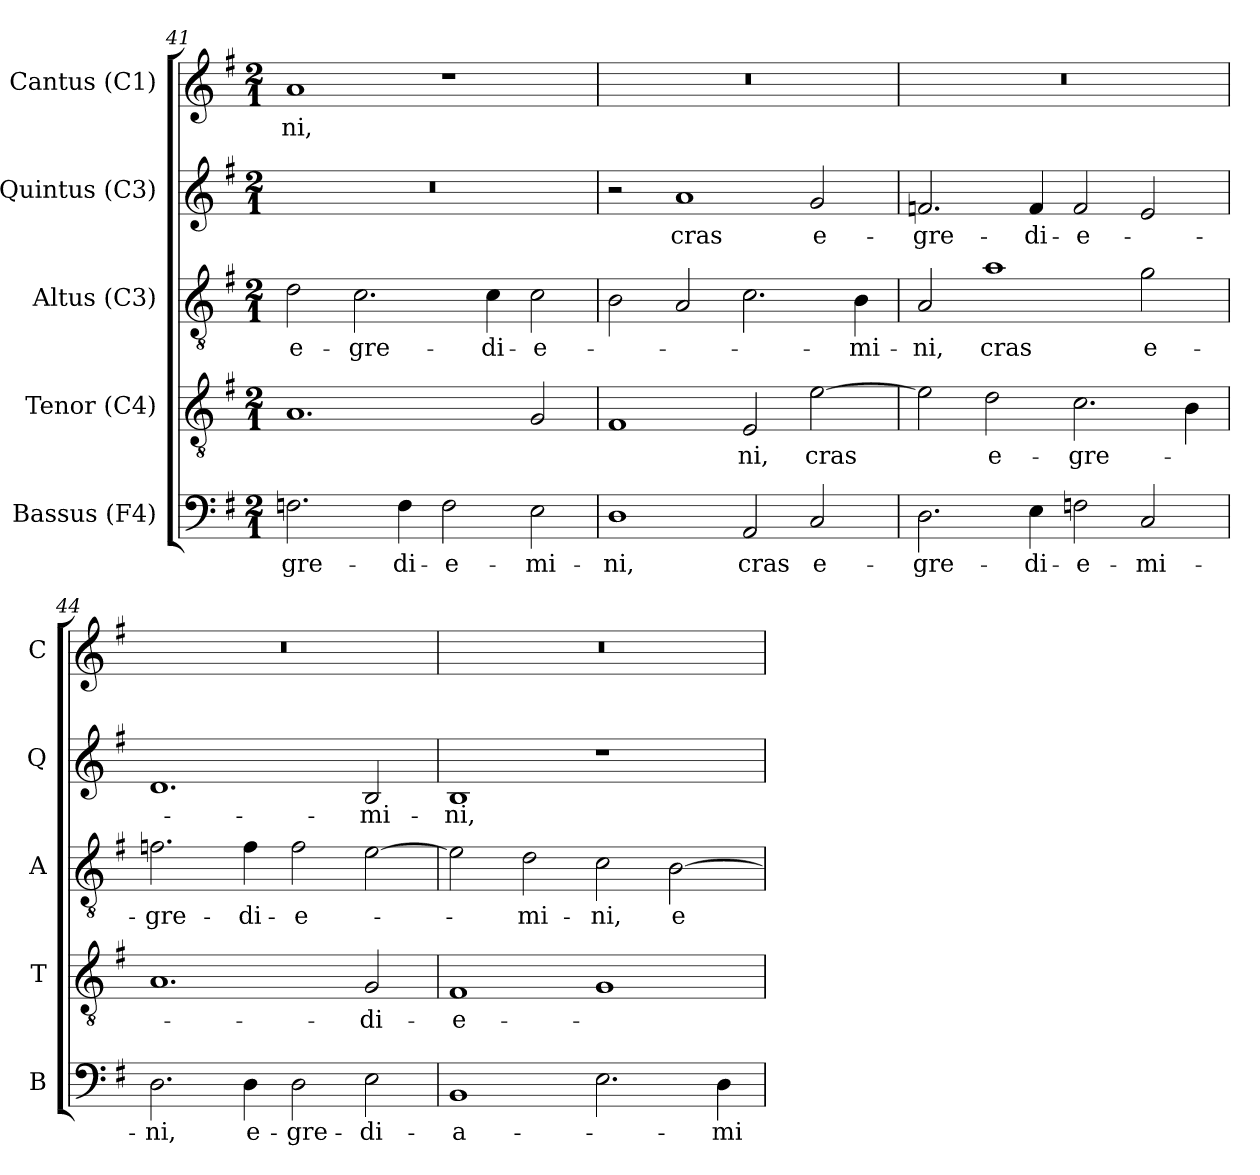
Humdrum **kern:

**kern	**text	**kern	**text	**kern	**text	**kern	**text	**kern	**text
*part5	*part5	*part4	*part4	*part3	*part3	*part2	*part2	*part1	*part1
*staff5	*staff5	*staff4	*staff4	*staff3	*staff3	*staff2	*staff2	*staff1	*staff1
*I"Bassus (F4)	*	*I"Tenor (C4)	*	*I"Altus (C3)	*	*I"Quintus (C3)	*	*I"Cantus (C1)	*
*I'B	*	*I'T	*	*I'A	*	*I'Q	*	*I'C	*
!!LO:LB:g=z
*clefF4	*	*clefGv2	*	*clefGv2	*	*clefG2	*	*clefG2	*
*k[f#]	*	*k[f#]	*	*k[f#]	*	*k[f#]	*	*k[f#]	*
*G:	*	*G:	*	*G:	*	*G:	*	*G:	*
*M2/1	*	*M2/1	*	*M2/1	*	*M2/1	*	*M2/1	*
=41	=41	=41	=41	=41	=41	=41	=41	=41	=41
!	!LO:LY:b:color=#000000	!	!	!	!	!	!	!	!
!	!	!	!	!	!LO:LY:b:color=#000000	!LO:N:vis=1	!	!	!
!	!	!	!	!	!	!	!	!	!LO:LY:b:color=#000000
2.Fni\	-gre-	1.Ai	.	2di\	e-	0r	.	1ai	-ni,
!	!	!	!	!	!LO:LY:b:color=#000000	!	!	!	!
.	.	.	.	2.ci\	-gre-	.	.	.	.
!	!LO:LY:b:color=#000000	!	!	!	!	!	!	!	!
4Fi\	-di-	.	.	.	.	.	.	.	.
!	!LO:LY:b:color=#000000	!	!	!	!	!	!	!	!
2Fi\	-e-	.	.	.	.	.	.	1r	.
!	!	!	!	!	!LO:LY:b:color=#000000	!	!	!	!
.	.	.	.	4ci\	-di-	.	.	.	.
!	!LO:LY:b:color=#000000	!	!	!	!	!	!	!	!
!	!	!	!	!	!LO:LY:b:color=#000000	!	!	!	!
2Ei\	-mi-	2Gi/	.	2ci\	-e-	.	.	.	.
=42	=42	=42	=42	=42	=42	=42	=42	=42	=42
!	!LO:LY:b:color=#000000	!	!	!	!	!	!	!LO:N:vis=1	!
1Di	-ni,	1F#i	.	2Bi\	.	2r	.	0r	.
!	!	!	!	!	!	!	!LO:LY:b:color=#000000	!	!
.	.	.	.	2Ai/	.	1ai	cras	.	.
!	!LO:LY:b:color=#000000	!	!	!	!	!	!	!	!
!	!	!	!LO:LY:b:color=#000000	!	!	!	!	!	!
2AAi/	cras	2Ei/	-ni,	2.ci\	.	.	.	.	.
!	!LO:LY:b:color=#000000	!	!	!	!	!	!	!	!
!	!	!	!LO:LY:b:color=#000000	!	!	!	!	!	!
!	!	!	!	!	!	!	!LO:LY:b:color=#000000	!	!
2Ci/	e-	[2ei\	cras	.	.	2gi/	e-	.	.
!	!	!	!	!	!LO:LY:b:color=#000000	!	!	!	!
.	.	.	.	4Bi\	-mi-	.	.	.	.
=43	=43	=43	=43	=43	=43	=43	=43	=43	=43
!	!LO:LY:b:color=#000000	!	!	!	!	!	!	!	!
!	!	!	!	!	!LO:LY:b:color=#000000	!	!	!	!
!	!	!	!	!	!	!	!LO:LY:b:color=#000000	!LO:N:vis=1	!
2.Di\	-gre-	2ei\]	.	2Ai/	-ni,	2.fni/	-gre-	0r	.
!	!	!	!LO:LY:b:color=#000000	!	!	!	!	!	!
!	!	!	!	!	!LO:LY:b:color=#000000	!	!	!	!
.	.	2di\	e-	1ai	cras	.	.	.	.
!	!LO:LY:b:color=#000000	!	!	!	!	!	!	!	!
!	!	!	!	!	!	!	!LO:LY:b:color=#000000	!	!
4Ei\	-di-	.	.	.	.	4fi/	-di-	.	.
!	!LO:LY:b:color=#000000	!	!	!	!	!	!	!	!
!	!	!	!LO:LY:b:color=#000000	!	!	!	!	!	!
!	!	!	!	!	!	!	!LO:LY:b:color=#000000	!	!
2Fni\	-e-	2.ci\	-gre-	.	.	2fi/	-e-	.	.
!	!LO:LY:b:color=#000000	!	!	!	!	!	!	!	!
!	!	!	!	!	!LO:LY:b:color=#000000	!	!	!	!
2Ci/	-mi-	.	.	2gi\	e-	2ei/	.	.	.
.	.	4Bi\	.	.	.	.	.	.	.
=44	=44	=44	=44	=44	=44	=44	=44	=44	=44
!	!LO:LY:b:color=#000000	!	!	!	!	!	!	!	!
!	!	!	!	!	!LO:LY:b:color=#000000	!	!	!LO:N:vis=1	!
2.Di\	-ni,	1.Ai	.	2.fni\	-gre-	1.di	.	0r	.
!	!LO:LY:b:color=#000000	!	!	!	!	!	!	!	!
!	!	!	!	!	!LO:LY:b:color=#000000	!	!	!	!
4Di\	e-	.	.	4fi\	-di-	.	.	.	.
!	!LO:LY:b:color=#000000	!	!	!	!	!	!	!	!
!	!	!	!	!	!LO:LY:b:color=#000000	!	!	!	!
2Di\	-gre-	.	.	2fi\	-e-	.	.	.	.
!	!LO:LY:b:color=#000000	!	!	!	!	!	!	!	!
!	!	!	!LO:LY:b:color=#000000	!	!	!	!	!	!
!	!	!	!	!	!	!	!LO:LY:b:color=#000000	!	!
2Ei\	-di-	2Gi/	-di-	[2ei\	.	2Bi/	-mi-	.	.
=45	=45	=45	=45	=45	=45	=45	=45	=45	=45
!	!LO:LY:b:color=#000000	!	!	!	!	!	!	!	!
!	!	!	!LO:LY:b:color=#000000	!	!	!	!	!	!
!	!	!	!	!	!	!	!LO:LY:b:color=#000000	!LO:N:vis=1	!
1BBi	-a-	1F#i	-e-	2ei\]	.	1Bi	-ni,	0r	.
!	!	!	!	!	!LO:LY:b:color=#000000	!	!	!	!
.	.	.	.	2di\	-mi-	.	.	.	.
!	!	!	!	!	!LO:LY:b:color=#000000	!	!	!	!
2.Ei\	.	1Gi	.	2ci\	-ni,	1r	.	.	.
!	!	!	!	!	!LO:LY:b:color=#000000	!	!	!	!
.	.	.	.	[2Bi\	e-	.	.	.	.
!	!LO:LY:b:color=#000000	!	!	!	!	!	!	!	!
4Di\	-mi-	.	.	.	.	.	.	.	.
=	=	=	=	=	=	=	=	=	=
*-	*-	*-	*-	*-	*-	*-	*-	*-	*-
